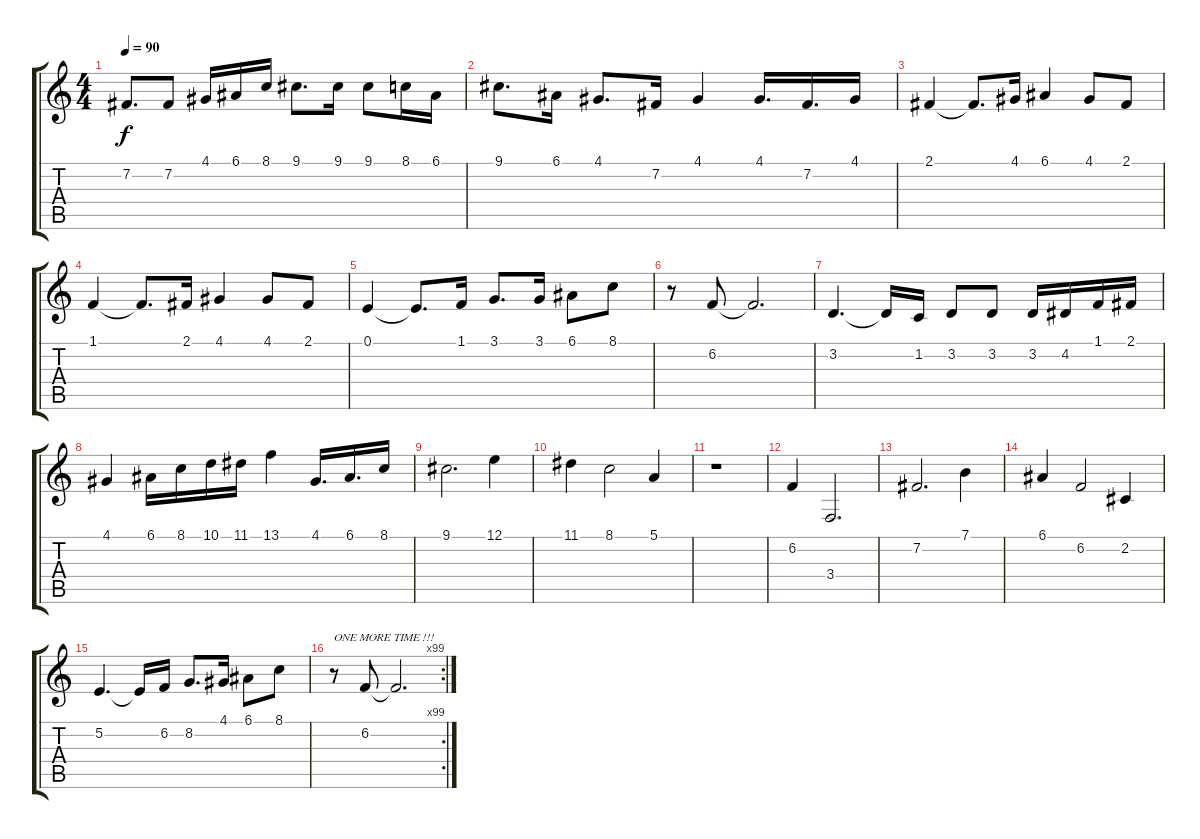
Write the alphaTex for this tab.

\track "" {instrument lead1square}
\staff {score tabs}
\tuning (E4 B3 G3 D3 A2 E2) {hide}
\ts (4 4)
\tempo 90
\clef g2
\ks c
7.2.8{d dy f} 7.2.8 4.1.16 6.1.16 8.1.16 9.1.8{d} 9.1.16 9.1.8 8.1.16 6.1.16 |
9.1.8{d} 6.1.16 4.1.8{d} 7.2.16 4.1.4 4.1.16{d} 7.2.16{d} 4.1.16 |
2.1.4 2.1{t}.8{d} 4.1.16 6.1.4 4.1.8 2.1.8 |
1.1.4 1.1{t}.8{d} 2.1.16 4.1.4 4.1.8 2.1.8 |
0.1.4 0.1{t}.8{d} 1.1.16 3.1.8{d} 3.1.16 6.1.8 8.1.8 |
r.8 6.2.8 6.2{t}.2{d} |
3.2.4{d} 3.2{t}.16 1.2.16 3.2.8 3.2.8 3.2.16 4.2.16 1.1.16 2.1.16 |
4.1.4 6.1.16 8.1.16 10.1.16 11.1.16 13.1.4 4.1.16{d} 6.1.16{d} 8.1.16 |
9.1.2{d} 12.1.4 |
11.1.4 8.1.2 5.1.4 |
r.1 |
6.2.4 3.4.2{d} |
7.2.2{d} 7.1.4 |
6.1.4 6.2.2 2.2.4 |
5.2.4{d} 5.2{t}.16 6.2.16 8.2.8{d} 4.1.16 6.1.8 8.1.8 |
\rc 99
r.8{txt "ONE MORE TIME !!!"} 6.2.8 6.2{t}.2{d}
